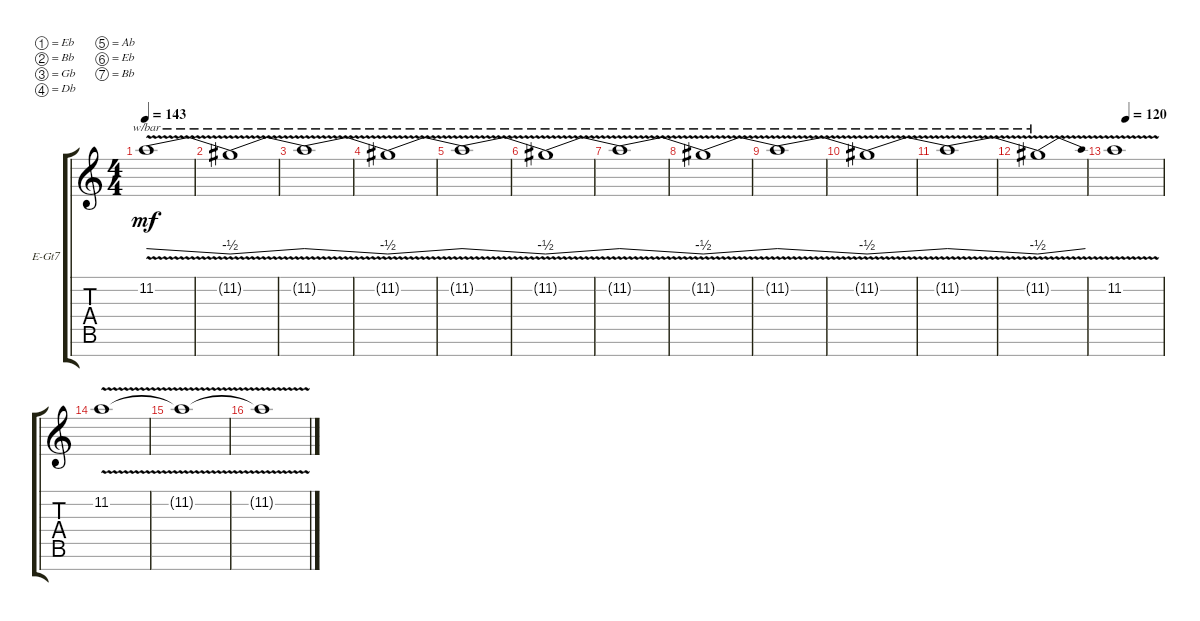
\bracketExtendMode groupsimilarinstruments
\firstSystemTrackNameOrientation horizontal
\otherSystemsTrackNameOrientation horizontal
\track ("creepy harmony" "E-Gt7") {instrument electricguitarclean}
\staff {score tabs}
\tuning (Eb4 Bb3 Gb3 Db3 Ab2 Eb2 Bb1)
\ts (4 4)
\tempo 143
\clef g2
\scale
0.333333
\ks c
11.2{v t}.1{tbe (dive default 49.199999999999996 0 60 -2) dy mf} |
\scale
0.333333 11.2{v t}.1{tbe (dive default 45.6 -2 59.4 0)} |
\scale
0.333333 11.2{v t}.1{tbe (dive default 49.199999999999996 0 60 -2)} |
\scale
0.333333 11.2{v t}.1{tbe (dive default 45.6 -2 59.4 0)} |
\scale
0.333333 11.2{v t}.1{tbe (dive default 49.199999999999996 0 60 -2)} |
\scale
0.333333 11.2{v t}.1{tbe (dive default 45.6 -2 59.4 0)} |
\scale
0.333333 11.2{v t}.1{tbe (dive default 49.199999999999996 0 60 -2)} |
\scale
0.333333 11.2{v t}.1{tbe (dive default 45.6 -2 59.4 0)} |
\scale
0.333333 11.2{v t}.1{tbe (dive default 49.199999999999996 0 60 -2)} |
\scale
0.333333 11.2{v t}.1{tbe (dive default 45.6 -2 59.4 0)} |
\scale
0.333333 11.2{v t}.1{tbe (dive default 49.199999999999996 0 60 -2)} |
\scale
0.333333 11.2{v t}.1{tbe (dive default 45.6 -2 59.4 0)} |
\tempo (120 0.25)
\scale
0.333333 11.2{v}.1 |
\scale
0.333333 11.2{v}.1 |
\scale
0.333333 11.2{v t}.1 |
\scale
0.333333 11.2{v t}.1
